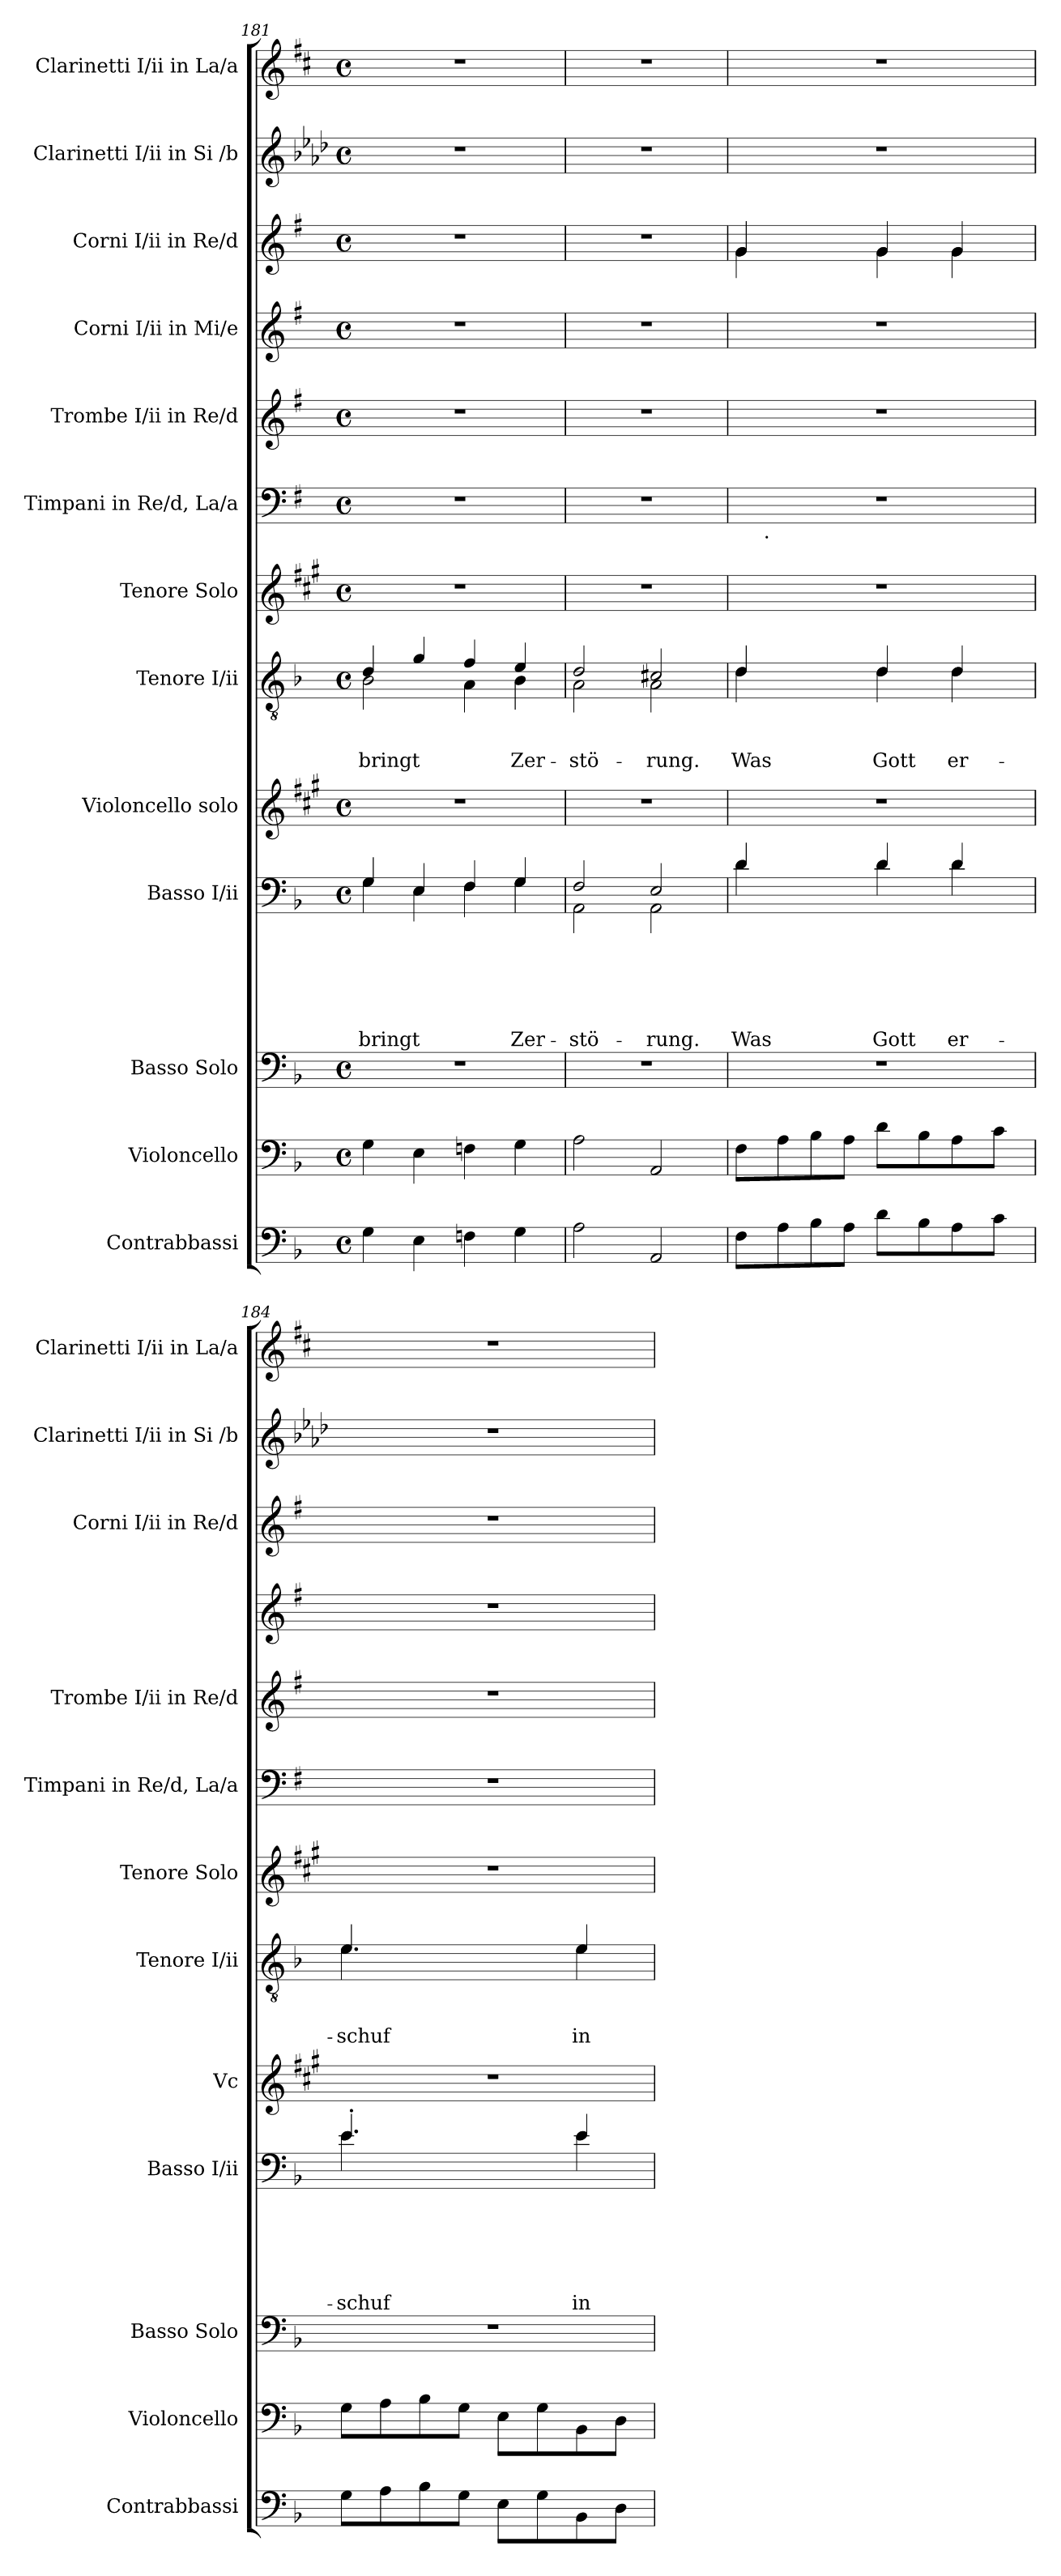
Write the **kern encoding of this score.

**kern	**kern	**kern	**kern	**text	**text	**text	**text	**text	**text	**kern	**kern	**text	**text	**text	**kern	**kern	**kern	**kern	**kern	**kern	**kern
*part13	*part12	*part11	*part10	*part10	*part10	*part10	*part10	*part10	*part10	*part9	*part8	*part8	*part8	*part8	*part7	*part6	*part5	*part4	*part3	*part2	*part1
*staff13	*staff12	*staff11	*staff10	*staff10	*staff10	*staff10	*staff10	*staff10	*staff10	*staff9	*staff8	*staff8	*staff8	*staff8	*staff7	*staff6	*staff5	*staff4	*staff3	*staff2	*staff1
*I"Contrabbassi	*I"Violoncello	*I"Basso Solo	*I"Basso I/ii	*	*	*	*	*	*	*I"Violoncello solo	*I"Tenore I/ii	*	*	*	*I"Tenore Solo	*I"Timpani in Re/d, La/a	*I"Trombe I/ii in Re/d	*I"Corni I/ii in Mi/e	*I"Corni I/ii in Re/d	*I"Clarinetti I/ii in Si /b	*I"Clarinetti I/ii in La/a
*I'Contrabbassi	*I'Violoncello	*I'Basso Solo	*I'Basso I/ii	*	*	*	*	*	*	*I'Vc	*I'Tenore I/ii	*	*	*	*I'Tenore Solo	*I'Timpani in Re/d, La/a	*I'Trombe I/ii in Re/d	*	*I'Corni I/ii in Re/d	*I'Clarinetti I/ii in Si /b	*I'Clarinetti I/ii in La/a
*clefF4	*clefF4	*clefF4	*clefF4	*	*	*	*	*	*	*clefG2	*clefGv2	*	*	*	*clefG2	*clefF4	*clefG2	*clefG2	*clefG2	*clefG2	*clefG2
*ITrd-2c-3	*ITrd-2c-3	*ITrd3c5	*ITrd-2c-3	*	*	*	*	*	*	*ITrd-2c-3	*ITrd-2c-3	*	*	*	*ITrd-2c-3	*ITrd-3c-5	*ITrd-3c-5	*ITrd4c7	*ITrd-3c-5	*ITrd-3c-5	*ITrd1c2
*k[b-e-a-d-]	*k[b-e-a-d-]	*k[]	*k[b-e-a-d-]	*	*	*	*	*	*	*k[]	*k[b-e-a-d-]	*	*	*	*k[]	*k[]	*k[]	*k[]	*k[]	*k[b-e-a-d-g-]	*k[]
*A-:	*A-:	*C:	*A-:	*	*	*	*	*	*	*C:	*A-:	*	*	*	*C:	*C:	*C:	*C:	*C:	*D-:	*C:
*M4/4	*M4/4	*M4/4	*M4/4	*	*	*	*	*	*	*M4/4	*M4/4	*	*	*	*M4/4	*M4/4	*M4/4	*M4/4	*M4/4	*M4/4	*M4/4
*met(c)	*met(c)	*met(c)	*met(c)	*	*	*	*	*	*	*met(c)	*met(c)	*	*	*	*met(c)	*met(c)	*met(c)	*met(c)	*met(c)	*met(c)	*met(c)
=181	=181	=181	=181	=181	=181	=181	=181	=181	=181	=181	=181	=181	=181	=181	=181	=181	=181	=181	=181	=181	=181
!	!	!	!	!	!	!	!	!	!LO:LY:b	!	!	!	!	!LO:LY:b	!	!	!	!	!	!	!
*	*	*	*^	*	*	*	*	*	*	*	*^	*	*	*	*	*	*	*	*	*	*
4B-\	4B-\	1r	4B-/	4B-\	.	.	.	.	.	bringt	1r	4f/	2d-\	.	.	bringt	1r	1r	1r	1r	1r	1r	1r
4G\	4G\	.	4G/	4G\	.	.	.	.	.	.	.	4b-/	.	.	.	.	.	.	.	.	.	.	.
4A-X\	4A-X\	.	4A-/	4A-\	.	.	.	.	.	.	.	4a-/	4c\	.	.	.	.	.	.	.	.	.	.
!	!	!	!	!	!	!	!	!	!	!LO:LY:b	!	!	!	!	!	!LO:LY:b	!	!	!	!	!	!	!
4B-\	4B-\	.	4B-/	4B-\	.	.	.	.	.	Zer-	.	4g/	4d-\	.	.	Zer-	.	.	.	.	.	.	.
=182	=182	=182	=182	=182	=182	=182	=182	=182	=182	=182	=182	=182	=182	=182	=182	=182	=182	=182	=182	=182	=182	=182	=182
!	!	!	!	!	!	!	!	!	!	!LO:LY:b	!	!	!	!	!	!LO:LY:b	!	!	!	!	!	!	!
2c\	2c\	1r	2A-/	2C\	.	.	.	.	.	-stö-	1r	2f/	2c\	.	.	-stö-	1r	1r	1r	1r	1r	1r	1r
!	!	!	!	!	!	!	!	!	!	!LO:LY:b	!	!	!	!	!	!LO:LY:b	!	!	!	!	!	!	!
2C/	2C/	.	2G/	2C\	.	.	.	.	.	-rung.	.	2en/	2c\	.	.	-rung.	.	.	.	.	.	.	.
!!LO:LB:g=z
=183	=183	=183	=183	=183	=183	=183	=183	=183	=183	=183	=183	=183	=183	=183	=183	=183	=183	=183	=183	=183	=183	=183	=183
!	!	!	!	!	!	!	!	!	!	!LO:LY:b	!	!	!	!	!	!LO:LY:b	!	!	!	!	!	!	!
*	*	*	*	*	*	*	*	*	*	*	*	*	*	*	*	*	*	*^	*	*	*^	*	*
8A-\L	8A-\L	1r	4f/	4f\	.	.	.	.	.	Was	1r	4f/	4f\	.	.	Was	1r	1r	16.ryy	1r	1r	4cc/	4cc\	1r	1r
!	!	!	!	!	!	!	!	!	!	!	!	!	!	!	!	!	!	!	!LO:TX:b:t=.	!	!	!	!	!	!
.	.	.	.	.	.	.	.	.	.	.	.	.	.	.	.	.	.	.	2ryy	.	.	.	.	.	.
8c\	8c\	.	.	.	.	.	.	.	.	.	.	.	.	.	.	.	.	.	.	.	.	.	.	.	.
8d-\	8d-\	.	4ryy	4ryy	.	.	.	.	.	.	.	4ryy	4ryy	.	.	.	.	.	.	.	.	4ryy	4ryy	.	.
8c\J	8c\J	.	.	.	.	.	.	.	.	.	.	.	.	.	.	.	.	.	.	.	.	.	.	.	.
!	!	!	!	!	!	!	!	!	!	!LO:LY:b	!	!	!	!	!	!LO:LY:b	!	!	!	!	!	!	!	!	!
8f\L	8f\L	.	4f/	4f\	.	.	.	.	.	Gott	.	4f/	4f\	.	.	Gott	.	.	.	.	.	4cc/	4cc\	.	.
.	.	.	.	.	.	.	.	.	.	.	.	.	.	.	.	.	.	.	4ryy	.	.	.	.	.	.
8d-\	8d-\	.	.	.	.	.	.	.	.	.	.	.	.	.	.	.	.	.	.	.	.	.	.	.	.
!	!	!	!	!	!	!	!	!	!	!LO:LY:b	!	!	!	!	!	!LO:LY:b	!	!	!	!	!	!	!	!	!
8c\	8c\	.	4f/	4f\	.	.	.	.	.	er-	.	4f/	4f\	.	.	er-	.	.	.	.	.	4cc/	4cc\	.	.
.	.	.	.	.	.	.	.	.	.	.	.	.	.	.	.	.	.	.	8ryy	.	.	.	.	.	.
8e-\J	8e-\J	.	.	.	.	.	.	.	.	.	.	.	.	.	.	.	.	.	.	.	.	.	.	.	.
.	.	.	.	.	.	.	.	.	.	.	.	.	.	.	.	.	.	.	32ryy	.	.	.	.	.	.
=184	=184	=184	=184	=184	=184	=184	=184	=184	=184	=184	=184	=184	=184	=184	=184	=184	=184	=184	=184	=184	=184	=184	=184	=184	=184
!	!	!	!	!	!	!	!	!	!	!LO:LY:b	!	!	!	!	!	!LO:LY:b	!	!	!	!	!	!	!	!	!
*	*	*	*	*	*	*	*	*	*	*	*	*	*	*	*	*	*	*v	*v	*	*	*v	*v	*	*
8B-\L	8B-\L	1r	4.g'>/	4.g\	.	.	.	.	.	-schuf	1r	4.g/	4.g\	.	.	-schuf	1r	1r	1r	1r	1r	1r	1r
8c\	8c\	.	.	.	.	.	.	.	.	.	.	.	.	.	.	.	.	.	.	.	.	.	.
8d-\	8d-\	.	.	.	.	.	.	.	.	.	.	.	.	.	.	.	.	.	.	.	.	.	.
8B-\J	8B-\J	.	4.ryy	4.ryy	.	.	.	.	.	.	.	4.ryy	4.ryy	.	.	.	.	.	.	.	.	.	.
8G\L	8G\L	.	.	.	.	.	.	.	.	.	.	.	.	.	.	.	.	.	.	.	.	.	.
8B-\	8B-\	.	.	.	.	.	.	.	.	.	.	.	.	.	.	.	.	.	.	.	.	.	.
!	!	!	!	!	!	!	!	!	!	!LO:LY:b	!	!	!	!	!	!LO:LY:b	!	!	!	!	!	!	!
8D-\	8D-\	.	4g/	4g\	.	.	.	.	.	in	.	4g/	4g\	.	.	in	.	.	.	.	.	.	.
8F\J	8F\J	.	.	.	.	.	.	.	.	.	.	.	.	.	.	.	.	.	.	.	.	.	.
*	*	*	*v	*v	*	*	*	*	*	*	*	*v	*v	*	*	*	*	*	*	*	*	*	*
=	=	=	=	=	=	=	=	=	=	=	=	=	=	=	=	=	=	=	=	=	=
*-	*-	*-	*-	*-	*-	*-	*-	*-	*-	*-	*-	*-	*-	*-	*-	*-	*-	*-	*-	*-	*-
